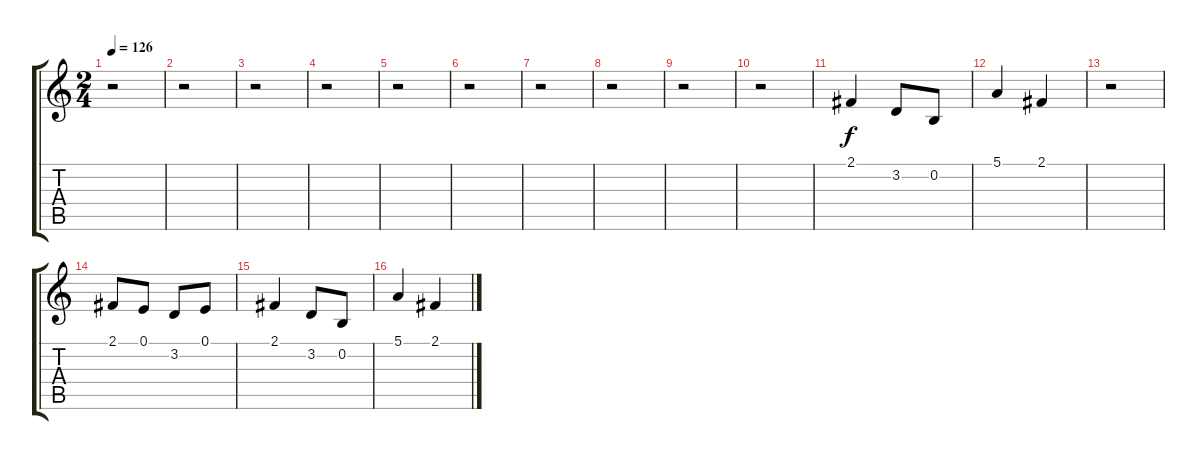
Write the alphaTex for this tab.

\track "" {instrument tenorsax}
\staff {score tabs}
\tuning (E4 B3 G3 D3 A2 E2) {hide}
\ts (2 4)
\tempo 126
\clef g2
\ks c
r.2{dy f} |
r.2 |
r.2 |
r.2 |
r.2 |
r.2 |
r.2 |
r.2 |
r.2 |
r.2 |
2.1.4 3.2.8 0.2.8 |
5.1.4 2.1.4 |
r.2 |
2.1.8 0.1.8 3.2.8 0.1.8 |
2.1.4 3.2.8 0.2.8 |
5.1.4 2.1.4
